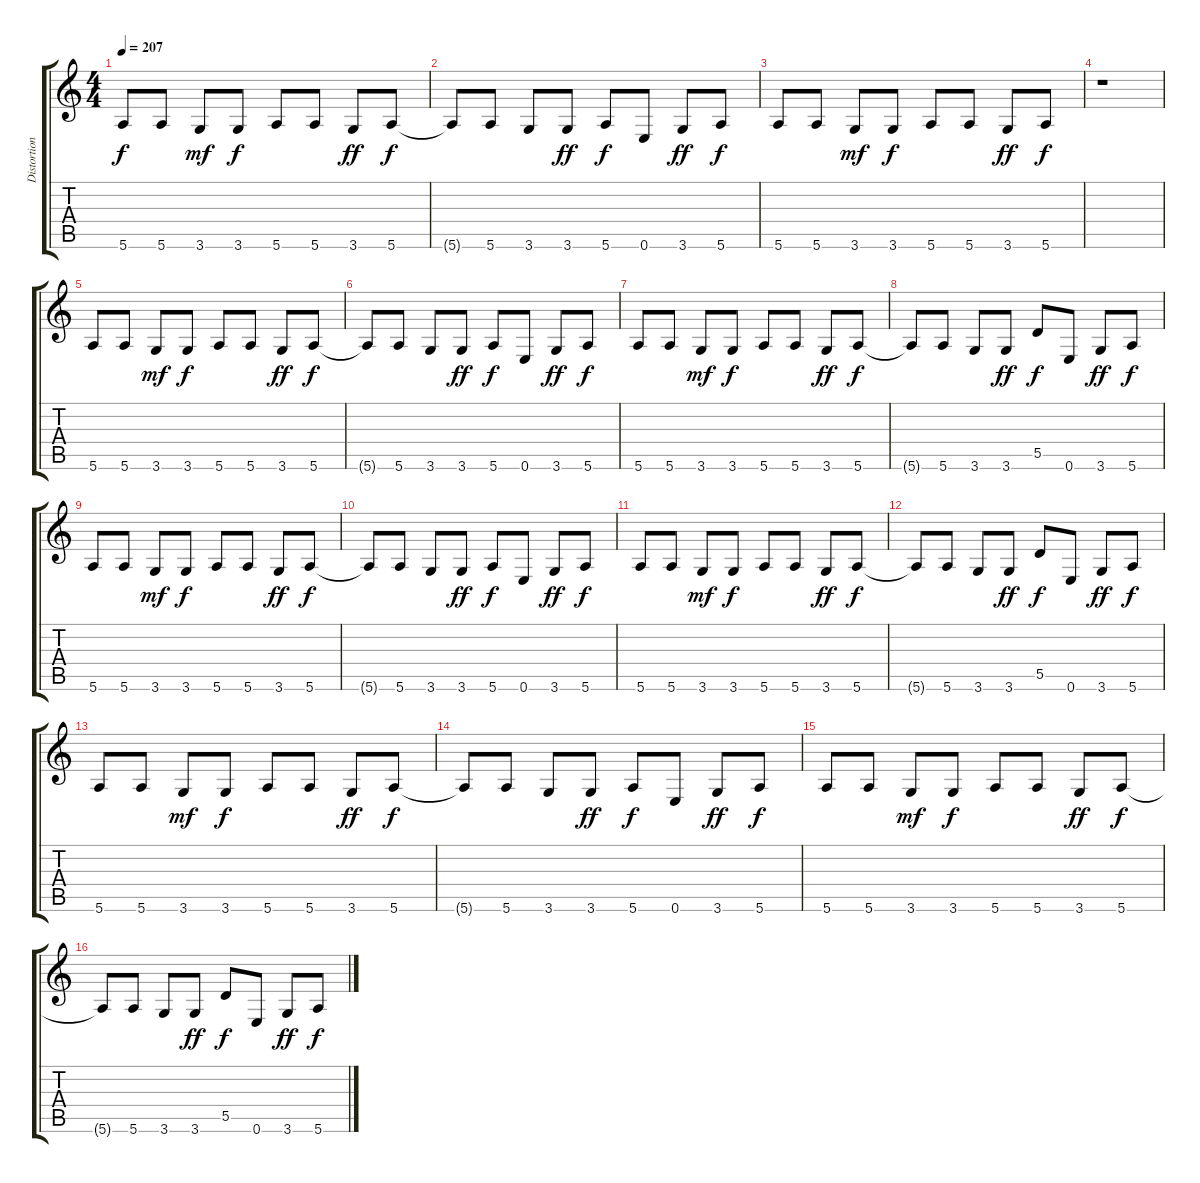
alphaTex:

\track ("Distortion Guitar" "Distortion") {instrument distortionguitar}
\staff {score tabs}
\tuning (E4 B3 G3 D3 A2 E2) {hide}
\ts (4 4)
\tempo 207
\clef g2
\ks c
5.6.8{dy f} 5.6.8 3.6.8{dy mf} 3.6.8{dy f} 5.6.8 5.6.8 3.6.8{dy ff} 5.6.8{dy f} |
5.6{t}.8 5.6.8 3.6.8 3.6.8{dy ff} 5.6.8{dy f} 0.6.8 3.6.8{dy ff} 5.6.8{dy f} |
5.6.8 5.6.8 3.6.8{dy mf} 3.6.8{dy f} 5.6.8 5.6.8 3.6.8{dy ff} 5.6.8{dy f} |
r.1 |
5.6.8 5.6.8 3.6.8{dy mf} 3.6.8{dy f} 5.6.8 5.6.8 3.6.8{dy ff} 5.6.8{dy f} |
5.6{t}.8 5.6.8 3.6.8 3.6.8{dy ff} 5.6.8{dy f} 0.6.8 3.6.8{dy ff} 5.6.8{dy f} |
5.6.8 5.6.8 3.6.8{dy mf} 3.6.8{dy f} 5.6.8 5.6.8 3.6.8{dy ff} 5.6.8{dy f} |
5.6{t}.8 5.6.8 3.6.8 3.6.8{dy ff} 5.5.8{dy f} 0.6.8 3.6.8{dy ff} 5.6.8{dy f} |
5.6.8 5.6.8 3.6.8{dy mf} 3.6.8{dy f} 5.6.8 5.6.8 3.6.8{dy ff} 5.6.8{dy f} |
5.6{t}.8 5.6.8 3.6.8 3.6.8{dy ff} 5.6.8{dy f} 0.6.8 3.6.8{dy ff} 5.6.8{dy f} |
5.6.8 5.6.8 3.6.8{dy mf} 3.6.8{dy f} 5.6.8 5.6.8 3.6.8{dy ff} 5.6.8{dy f} |
5.6{t}.8 5.6.8 3.6.8 3.6.8{dy ff} 5.5.8{dy f} 0.6.8 3.6.8{dy ff} 5.6.8{dy f} |
5.6.8 5.6.8 3.6.8{dy mf} 3.6.8{dy f} 5.6.8 5.6.8 3.6.8{dy ff} 5.6.8{dy f} |
5.6{t}.8 5.6.8 3.6.8 3.6.8{dy ff} 5.6.8{dy f} 0.6.8 3.6.8{dy ff} 5.6.8{dy f} |
5.6.8 5.6.8 3.6.8{dy mf} 3.6.8{dy f} 5.6.8 5.6.8 3.6.8{dy ff} 5.6.8{dy f} |
5.6{t}.8 5.6.8 3.6.8 3.6.8{dy ff} 5.5.8{dy f} 0.6.8 3.6.8{dy ff} 5.6.8{dy f}
